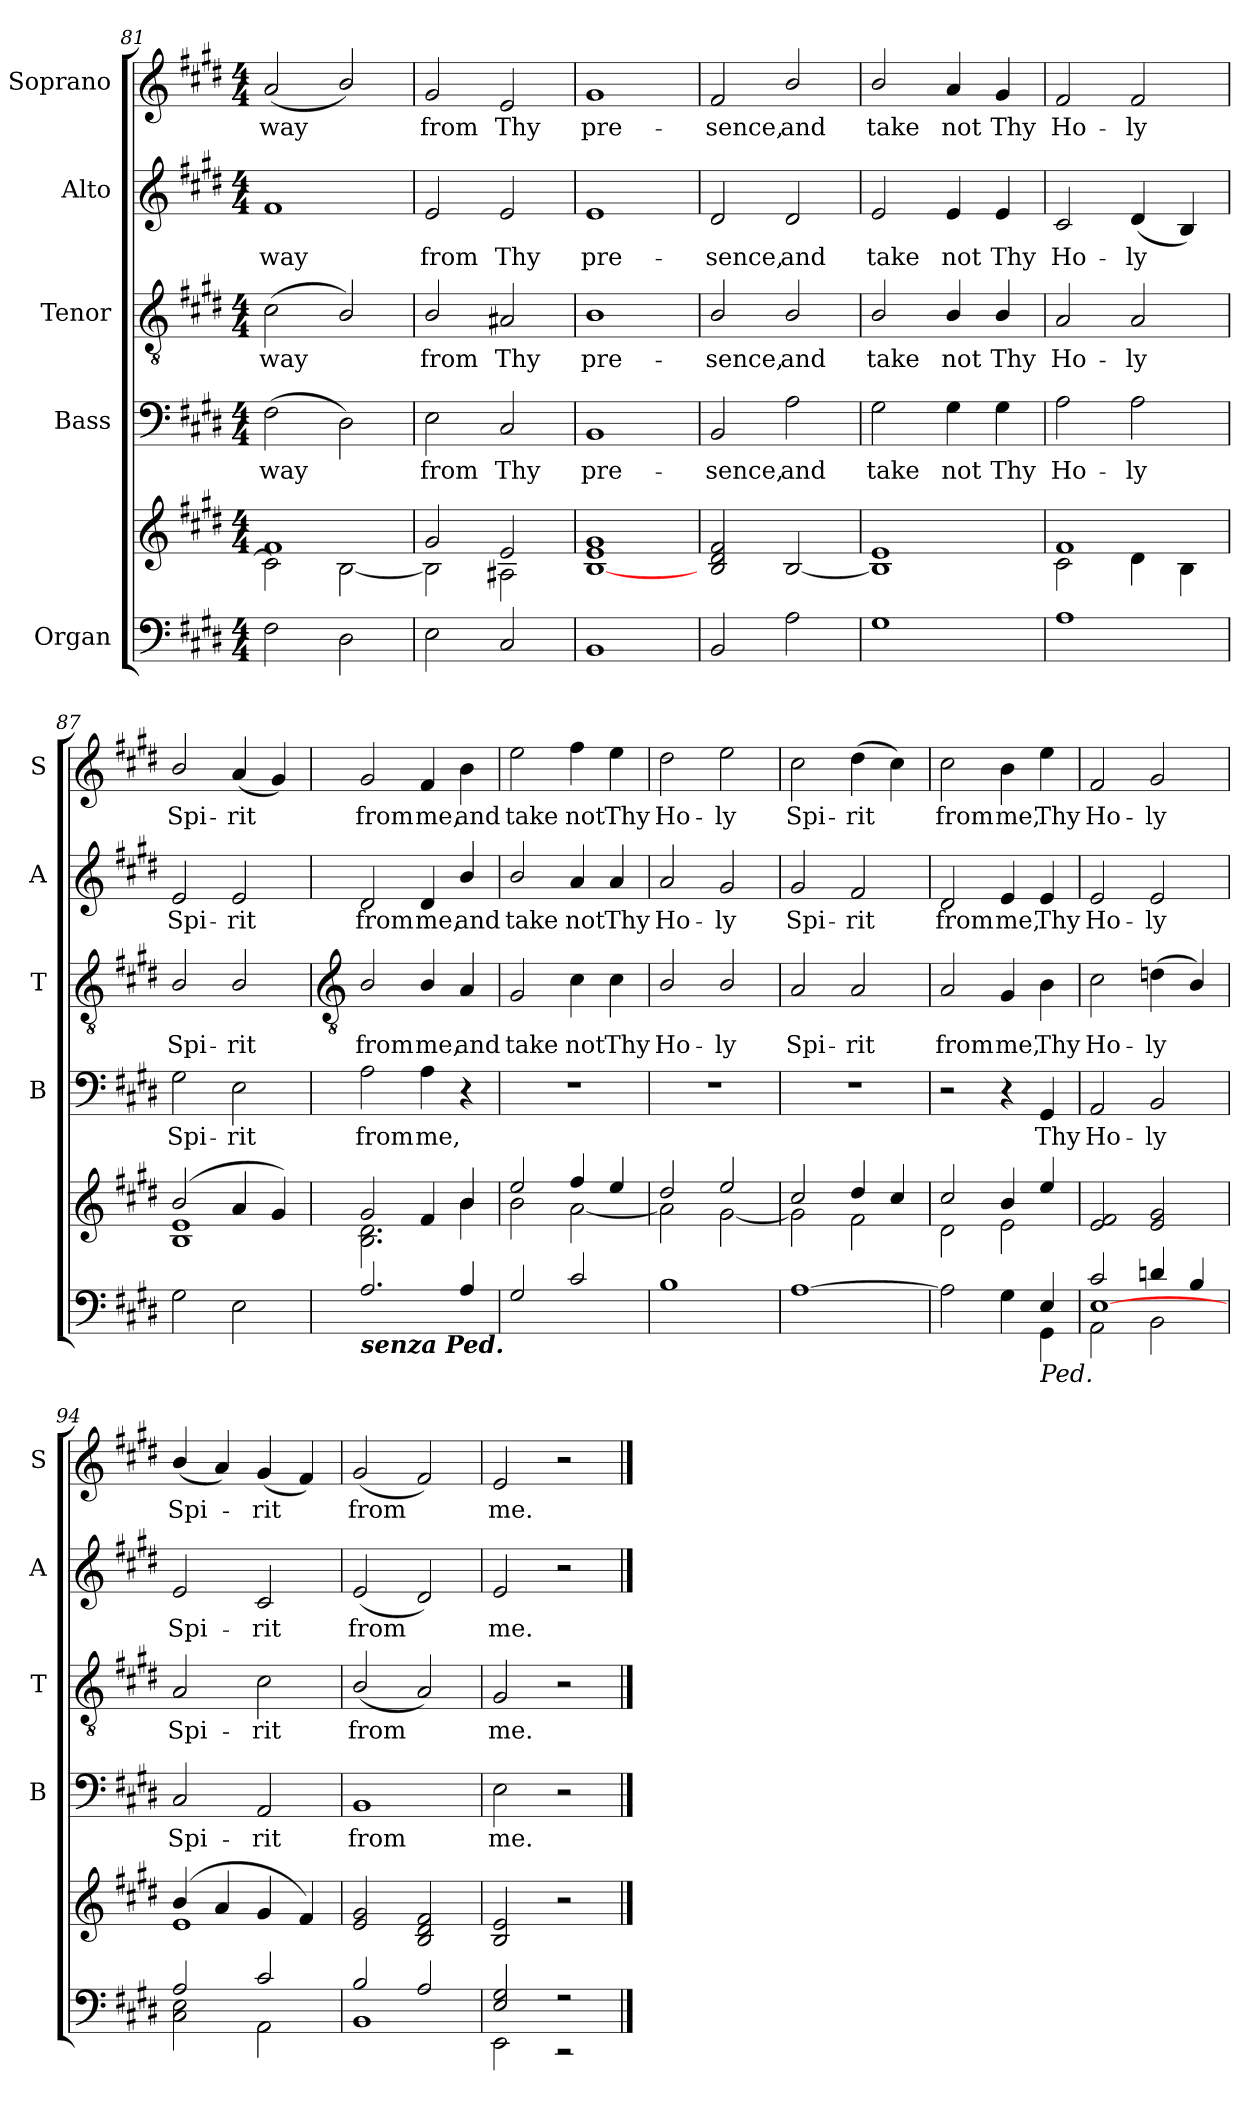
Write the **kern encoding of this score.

**kern	**kern	**kern	**text	**kern	**text	**kern	**text	**kern	**text
*part5	*part5	*part4	*part4	*part3	*part3	*part2	*part2	*part1	*part1
*staff6	*staff5	*staff4	*staff4	*staff3	*staff3	*staff2	*staff2	*staff1	*staff1
*I"Organ	*	*I"Bass	*	*I"Tenor	*	*I"Alto	*	*I"Soprano	*
*	*	*I'B	*	*I'T	*	*I'A	*	*I'S	*
*clefF4	*clefG2	*clefF4	*	*clefGv2	*	*clefG2	*	*clefG2	*
*k[f#c#g#d#]	*k[f#c#g#d#]	*k[f#c#g#d#]	*	*k[f#c#g#d#]	*	*k[f#c#g#d#]	*	*k[f#c#g#d#]	*
*E:	*E:	*E:	*	*E:	*	*E:	*	*E:	*
*M4/4	*M4/4	*M4/4	*	*M4/4	*	*M4/4	*	*M4/4	*
=81	=81	=81	=81	=81	=81	=81	=81	=81	=81
*	*^	*	*	*	*	*	*	*	*
!	!	!	!	!LO:LY:b	!	!LO:LY:b	!	!LO:LY:b	!	!LO:LY:b
2F#	1f#/	2c#\]	(>2F#	-way	(>2c#	-way	1f#	-way	(<2a	-way
2D#	.	[2B\	2D#)	.	2B/)	.	.	.	2b/)	.
=82	=82	=82	=82	=82	=82	=82	=82	=82	=82	=82
!	!	!	!	!LO:LY:b	!	!LO:LY:b	!	!LO:LY:b	!	!LO:LY:b
2E	2g#/	2B\]	2E	from	2B/	from	2e	from	2g#	from
!	!	!	!	!LO:LY:b	!	!LO:LY:b	!	!LO:LY:b	!	!LO:LY:b
2C#	2e/	2A#X\	2C#	Thy	2A#X	Thy	2e	Thy	2e	Thy
=83	=83	=83	=83	=83	=83	=83	=83	=83	=83	=83
!	!	!	!	!LO:LY:b	!	!LO:LY:b	!	!LO:LY:b	!	!LO:LY:b
1BB	1e/ 1g#/	[1B\	1BB	pre-	1B	pre-	1e	pre-	1g#	pre-
=84	=84	=84	=84	=84	=84	=84	=84	=84	=84	=84
!	!	!	!	!LO:LY:b	!	!LO:LY:b	!	!LO:LY:b	!	!LO:LY:b
2BB	2B/ 2d#/ 2f#/	2ryy	2BB	-sence,	2B/	-sence,	2d#	-sence,	2f#	-sence,
!	!	!	!	!LO:LY:b	!	!LO:LY:b	!	!LO:LY:b	!	!LO:LY:b
2A	[2B/	2ryy	2A	and	2B/	and	2d#	and	2b/	and
=85	=85	=85	=85	=85	=85	=85	=85	=85	=85	=85
!	!	!	!	!LO:LY:b	!	!LO:LY:b	!	!LO:LY:b	!	!LO:LY:b
1G#	1e/	1B\]	2G#	take	2B/	take	2e	take	2b/	take
!	!	!	!	!LO:LY:b	!	!LO:LY:b	!	!LO:LY:b	!	!LO:LY:b
.	.	.	4G#	not	4B/	not	4e	not	4a	not
!	!	!	!	!LO:LY:b	!	!LO:LY:b	!	!LO:LY:b	!	!LO:LY:b
.	.	.	4G#	Thy	4B/	Thy	4e	Thy	4g#	Thy
=86	=86	=86	=86	=86	=86	=86	=86	=86	=86	=86
!	!	!	!	!LO:LY:b	!	!LO:LY:b	!	!LO:LY:b	!	!LO:LY:b
1A	1f#/	2c#\	2A	Ho-	2A	Ho-	2c#	Ho-	2f#	Ho-
!	!	!	!	!LO:LY:b	!	!LO:LY:b	!	!LO:LY:b	!	!LO:LY:b
.	.	4d#\	2A	-ly	2A	-ly	(<4d#	-ly	2f#	-ly
.	.	4B\	.	.	.	.	4B)	.	.	.
=87	=87	=87	=87	=87	=87	=87	=87	=87	=87	=87
!	!	!	!	!LO:LY:b	!	!LO:LY:b	!	!LO:LY:b	!	!LO:LY:b
2G#	(>2b/	1B\ 1e\	2G#	Spi-	2B/	Spi-	2e	Spi-	2b/	Spi-
!	!	!	!	!LO:LY:b	!	!LO:LY:b	!	!LO:LY:b	!	!LO:LY:b
2E	4a/	.	2E	-rit	2B/	-rit	2e	-rit	(<4a	-rit
.	4g#/)	.	.	.	.	.	.	.	4g#)	.
!!LO:LB:g=z
=88	=88	=88	=88	=88	=88	=88	=88	=88	=88	=88
*	*	*	*	*	*clefGv2	*	*	*	*	*
*^	*	*	*	*	*	*	*	*	*	*
*	*^	*	*	*	*	*	*	*	*	*	*
!LO:TX:b:Bi:t=senza Ped.	!	!	!	!	!	!	!	!	!	!	!	!
!	!	!	!	!	!	!LO:LY:b	!	!LO:LY:b	!	!LO:LY:b	!	!LO:LY:b
2.A	1ryy	1ryy	2g#/	2.B\ 2.d#\	2A	from	2B/	from	2d#	from	2g#	from
!	!	!	!	!	!	!LO:LY:b	!	!LO:LY:b	!	!LO:LY:b	!	!LO:LY:b
.	.	.	4f#/	.	4A	me,	4B/	me,	4d#	me,	4f#	me,
!	!	!	!	!	!	!	!	!LO:LY:b	!	!LO:LY:b	!	!LO:LY:b
4A	.	.	4b/	4b\	4r	.	4A	and	4b/	and	4b	and
=89	=89	=89	=89	=89	=89	=89	=89	=89	=89	=89	=89	=89
!	!	!	!	!	!	!	!	!LO:LY:b	!	!LO:LY:b	!	!LO:LY:b
2G#	1ryy	1ryy	2ee/	2b\	1r	.	2G#	take	2b/	take	2ee	take
!	!	!	!	!	!	!	!	!LO:LY:b	!	!LO:LY:b	!	!LO:LY:b
2c#	.	.	4ff#/	[2a\	.	.	4c#	not	4a	not	4ff#	not
!	!	!	!	!	!	!	!	!LO:LY:b	!	!LO:LY:b	!	!LO:LY:b
.	.	.	4ee/	.	.	.	4c#	Thy	4a	Thy	4ee	Thy
=90	=90	=90	=90	=90	=90	=90	=90	=90	=90	=90	=90	=90
!	!	!	!	!	!	!	!	!LO:LY:b	!	!LO:LY:b	!	!LO:LY:b
1B	1ryy	1ryy	2dd#/	2a\]	1r	.	2B/	Ho-	2a	Ho-	2dd#	Ho-
!	!	!	!	!	!	!	!	!LO:LY:b	!	!LO:LY:b	!	!LO:LY:b
.	.	.	2ee/	[2g#\	.	.	2B/	-ly	2g#	-ly	2ee	-ly
=91	=91	=91	=91	=91	=91	=91	=91	=91	=91	=91	=91	=91
!	!	!	!	!	!	!	!	!LO:LY:b	!	!LO:LY:b	!	!LO:LY:b
[1A	2ryy	2ryy	2cc#/	2g#\]	1r	.	2A	Spi-	2g#	Spi-	2cc#	Spi-
!	!	!	!	!	!	!	!	!LO:LY:b	!	!LO:LY:b	!	!LO:LY:b
.	2ryy	2ryy	4dd#/	2f#\	.	.	2A	-rit	2f#	-rit	(>4dd#	-rit
.	.	.	4cc#/	.	.	.	.	.	.	.	4cc#)	.
=92	=92	=92	=92	=92	=92	=92	=92	=92	=92	=92	=92	=92
!	!	!	!	!	!	!	!	!LO:LY:b	!	!LO:LY:b	!	!LO:LY:b
2A\]	2ryy	2ryy	2cc#/	2d#\	2r	.	2A	from	2d#	from	2cc#	from
!	!	!	!	!	!	!	!	!LO:LY:b	!	!LO:LY:b	!	!LO:LY:b
4G#\	4ryy	2ryy	4b/	2e\	4r	.	4G#	me,	4e	me,	4b	me,
!LO:TX:b:i:t=Ped.	!	!	!	!	!	!	!	!	!	!	!	!
!	!	!	!	!	!	!LO:LY:b	!	!LO:LY:b	!	!LO:LY:b	!	!LO:LY:b
4E	4GG#\	.	4ee/	.	4GG#	Thy	4B	Thy	4e	Thy	4ee	Thy
=93	=93	=93	=93	=93	=93	=93	=93	=93	=93	=93	=93	=93
!	!	!	!	!	!	!LO:LY:b	!	!LO:LY:b	!	!LO:LY:b	!	!LO:LY:b
2c#	2AA\	[1E	2e/ 2f#/	2ryy	2AA	Ho-	2c#	Ho-	2e	Ho-	2f#	Ho-
!	!	!	!	!	!	!LO:LY:b	!	!LO:LY:b	!	!LO:LY:b	!	!LO:LY:b
4dn	2BB\	.	2e/ 2g#/	2ryy	2BB	-ly	(<4dn	-ly	2e	-ly	2g#	-ly
4B	.	.	.	.	.	.	4B/)	.	.	.	.	.
=94	=94	=94	=94	=94	=94	=94	=94	=94	=94	=94	=94	=94
!	!	!	!	!	!	!LO:LY:b	!	!LO:LY:b	!	!LO:LY:b	!	!LO:LY:b
2A	2C#\ 2E\	2ryy	(>4b/	1e\	2C#	Spi-	2A	Spi-	2e	Spi-	(<4b/	Spi-
.	.	.	4a/	.	.	.	.	.	.	.	4a)	.
!	!	!	!	!	!	!LO:LY:b	!	!LO:LY:b	!	!LO:LY:b	!	!LO:LY:b
2c#	2AA\	2ryy	4g#/	.	2AA	-rit	2c#	-rit	2c#	-rit	(<4g#	rit
.	.	.	4f#/)	.	.	.	.	.	.	.	4f#)	.
=95	=95	=95	=95	=95	=95	=95	=95	=95	=95	=95	=95	=95
!	!	!	!	!	!	!LO:LY:b	!	!LO:LY:b	!	!LO:LY:b	!	!LO:LY:b
2B	1BB\	2ryy	2e/ 2g#/	2ryy	1BB	from	(<2B/	from	(<2e	from	(<2g#	from
2A	.	2ryy	2B/ 2d#/ 2f#/	2ryy	.	.	2A)	.	2d#)	.	2f#)	.
=96	=96	=96	=96	=96	=96	=96	=96	=96	=96	=96	=96	=96
!	!	!	!	!	!	!LO:LY:b	!	!LO:LY:b	!	!LO:LY:b	!	!LO:LY:b
2E 2G#	2EE\	2ryy	2B/ 2e/	2ryy	2E	me.	2G#	me.	2e	me.	2e	me.
2r	2r	2ryy	2r	2ryy	2r	.	2r	.	2r	.	2r	.
*v	*v	*v	*	*	*	*	*	*	*	*	*	*
*	*v	*v	*	*	*	*	*	*	*	*
==	==	==	==	==	==	==	==	==	==
*-	*-	*-	*-	*-	*-	*-	*-	*-	*-
